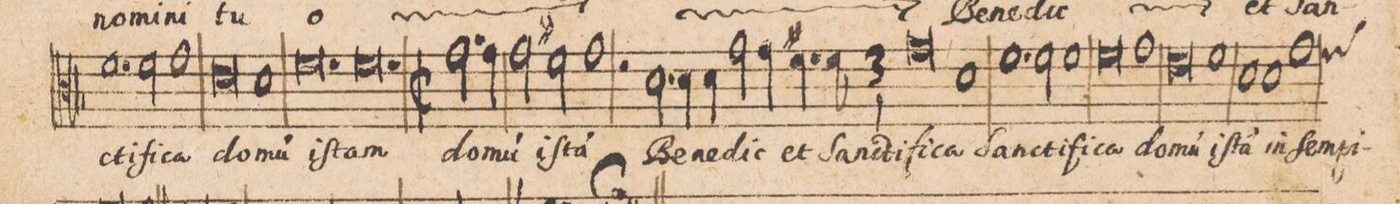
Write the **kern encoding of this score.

**kern	**text
*I"[CANTVS.]	*
*clefC3	*
*k[b-]	*
*met(C|)	*
*M3/1	*
1.f	-cti-
2f\	-fi-
1g	-ca
=36-	=36-
0e	do-
1d	-m(um)
=37-	=37-
0.f	iſ-
=38-	=38-
0.f	-tam
=39-	=39-
*M2/1	*
*met(C|)	*
2.g\	do-
4g\	-m(um)
2g\	iſ-
2f#X\	.
=40-	=40-
1g	-t(am)
2r	.
2.d\	Be-
=41-	=41-
4d\	-ne-
4d\	-dic
2g\	et
4g\	San-
4.f#X\	-cti-
8f#y\	-fi-
=42-	=42-
*M3/1	*
0g,	-ca
1d	San-
=43-	=43-
1.fny	-cti-
2f\	-fi-
1f	-ca
=44-	=44-
0f	do-
1g	-m(um)
=45-	=45-
0e	iſ-
1f	-t(am)
=46-	=46-
1d	in
1d	Sem-
*custos:f	*
1g	-pi-
=47-	=47-
*-	*-
